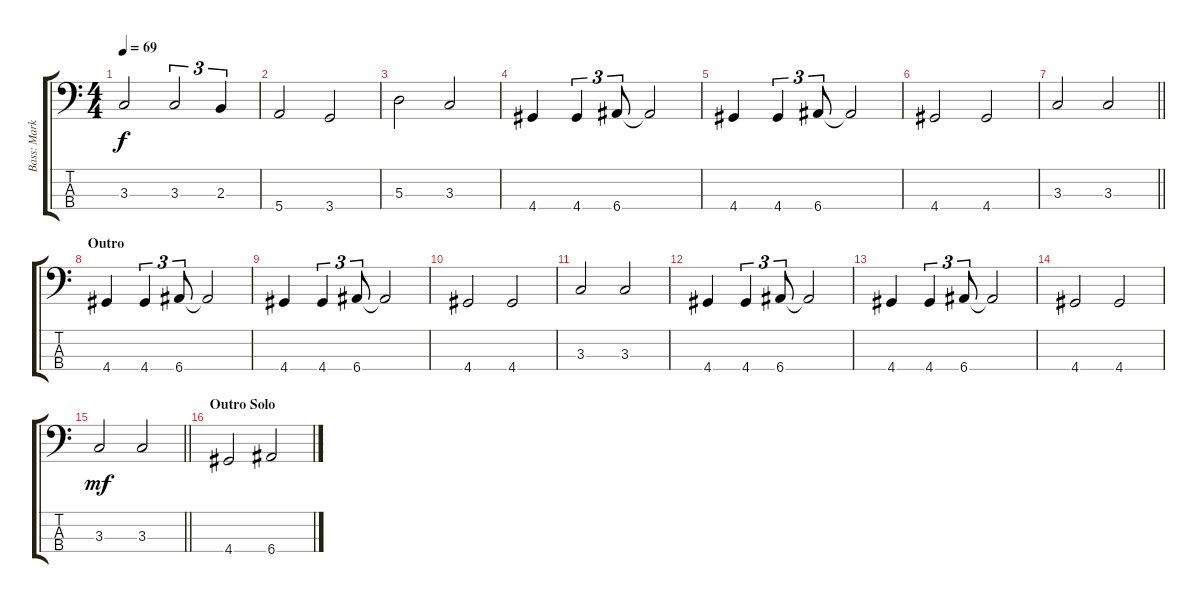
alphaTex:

\track ("Bass: Mark" "Bass: Mark") {instrument electricbassfinger}
\staff {score tabs}
\tuning (G2 D2 A1 E1) {hide}
\ts (4 4)
\tempo 69
\clef f4
\ks c
3.3.2{dy f} 3.3.2{tu (3 2)} 2.3.4{tu (3 2)} |
5.4.2 3.4.2 |
5.3.2 3.3.2 |
4.4.4 4.4.4{tu (3 2)} 6.4.8{tu (3 2)} 6.4{t}.2 |
4.4.4 4.4.4{tu (3 2)} 6.4.8{tu (3 2)} 6.4{t}.2 |
4.4.2 4.4.2 |
\barLineRight lightlight
3.3.2 3.3.2 |
\section ("" "Outro")
4.4.4 4.4.4{tu (3 2)} 6.4.8{tu (3 2)} 6.4{t}.2 |
4.4.4 4.4.4{tu (3 2)} 6.4.8{tu (3 2)} 6.4{t}.2 |
4.4.2 4.4.2 |
3.3.2 3.3.2 |
4.4.4 4.4.4{tu (3 2)} 6.4.8{tu (3 2)} 6.4{t}.2 |
4.4.4 4.4.4{tu (3 2)} 6.4.8{tu (3 2)} 6.4{t}.2 |
4.4.2 4.4.2 |
\barLineRight lightlight
3.3.2{dy mf} 3.3.2 |
\section ("" "Outro Solo")
4.4.2 6.4.2
